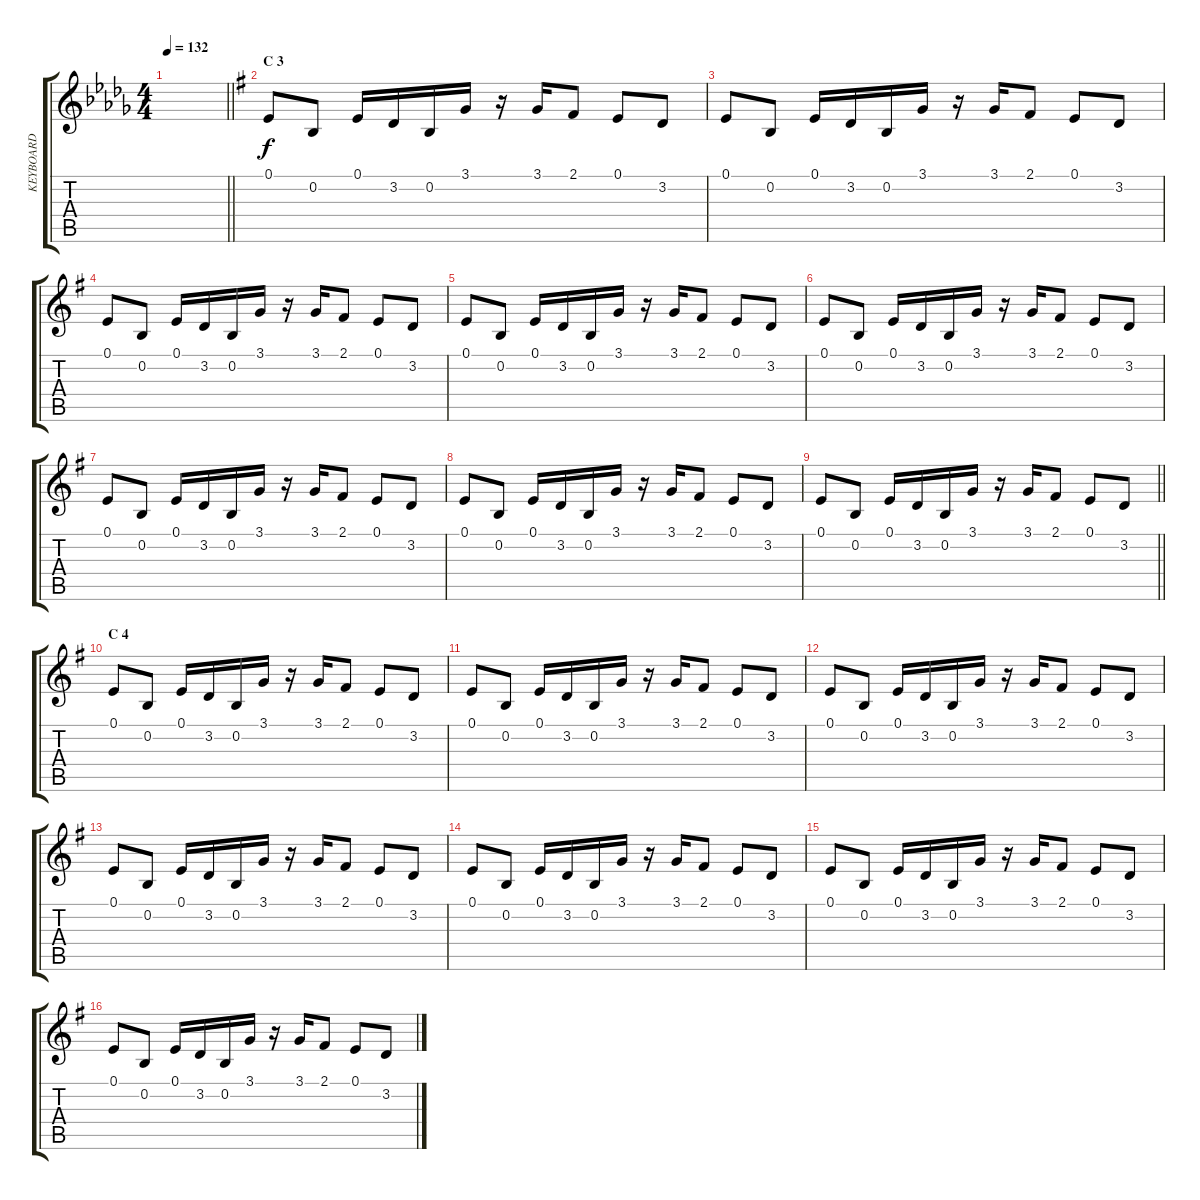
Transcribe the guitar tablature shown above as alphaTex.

\track ("KEYBOARD" "KEYBOARD") {instrument brasssection}
\staff {score tabs}
\tuning (E4 B3 G3 D3 A2 E2) {hide}
\ts (4 4)
\tempo 132
\clef g2
\barLineRight lightlight
\ks db
|
\section ("" "C 3")
\ks g
0.1.8 0.2.8 0.1.16 3.2.16 0.2.16 3.1.16 r.16 3.1.16 2.1.8 0.1.8 3.2.8 |
0.1.8 0.2.8 0.1.16 3.2.16 0.2.16 3.1.16 r.16 3.1.16 2.1.8 0.1.8 3.2.8 |
0.1.8 0.2.8 0.1.16 3.2.16 0.2.16 3.1.16 r.16 3.1.16 2.1.8 0.1.8 3.2.8 |
0.1.8 0.2.8 0.1.16 3.2.16 0.2.16 3.1.16 r.16 3.1.16 2.1.8 0.1.8 3.2.8 |
0.1.8 0.2.8 0.1.16 3.2.16 0.2.16 3.1.16 r.16 3.1.16 2.1.8 0.1.8 3.2.8 |
0.1.8 0.2.8 0.1.16 3.2.16 0.2.16 3.1.16 r.16 3.1.16 2.1.8 0.1.8 3.2.8 |
0.1.8 0.2.8 0.1.16 3.2.16 0.2.16 3.1.16 r.16 3.1.16 2.1.8 0.1.8 3.2.8 |
\barLineRight lightlight
0.1.8 0.2.8 0.1.16 3.2.16 0.2.16 3.1.16 r.16 3.1.16 2.1.8 0.1.8 3.2.8 |
\section ("" "C 4")
0.1.8 0.2.8 0.1.16 3.2.16 0.2.16 3.1.16 r.16 3.1.16 2.1.8 0.1.8 3.2.8 |
0.1.8 0.2.8 0.1.16 3.2.16 0.2.16 3.1.16 r.16 3.1.16 2.1.8 0.1.8 3.2.8 |
0.1.8 0.2.8 0.1.16 3.2.16 0.2.16 3.1.16 r.16 3.1.16 2.1.8 0.1.8 3.2.8 |
0.1.8 0.2.8 0.1.16 3.2.16 0.2.16 3.1.16 r.16 3.1.16 2.1.8 0.1.8 3.2.8 |
0.1.8 0.2.8 0.1.16 3.2.16 0.2.16 3.1.16 r.16 3.1.16 2.1.8 0.1.8 3.2.8 |
0.1.8 0.2.8 0.1.16 3.2.16 0.2.16 3.1.16 r.16 3.1.16 2.1.8 0.1.8 3.2.8 |
0.1.8 0.2.8 0.1.16 3.2.16 0.2.16 3.1.16 r.16 3.1.16 2.1.8 0.1.8 3.2.8
